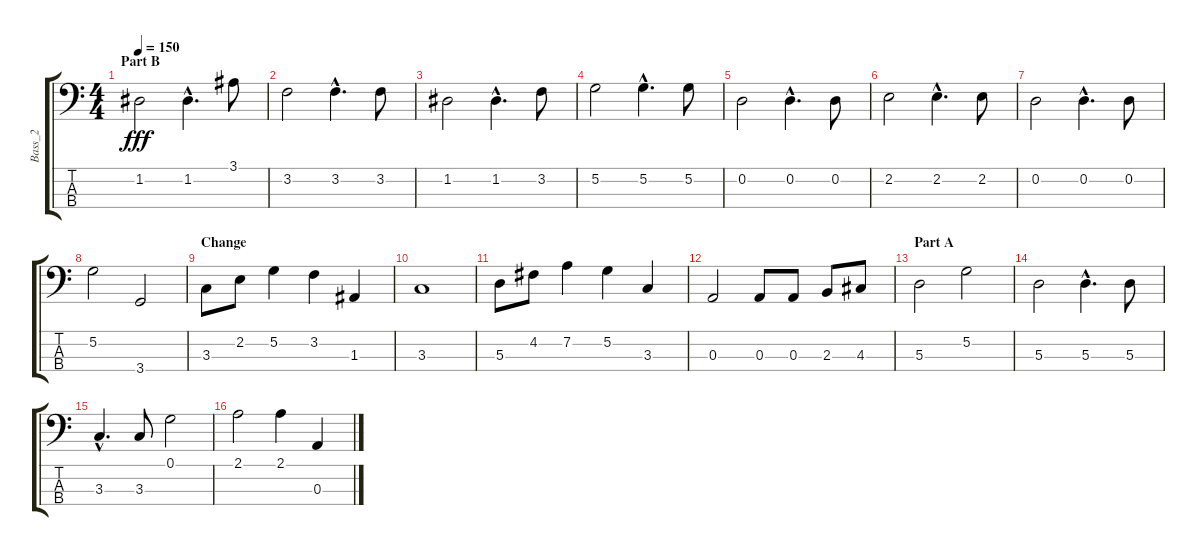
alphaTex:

\track ("Bass_2" "Bass_2") {instrument acousticbass}
\staff {score tabs}
\tuning (G2 D2 A1 E1) {hide}
\ts (4 4)
\section ("" "Part B")
\tempo 150
\clef f4
\ks c
1.2.2{dy fff} 1.2{hac}.4{d} 3.1.8 |
3.2.2 3.2{hac}.4{d} 3.2.8 |
1.2.2 1.2{hac}.4{d} 3.2.8 |
5.2.2 5.2{hac}.4{d} 5.2.8 |
0.2.2 0.2{hac}.4{d} 0.2.8 |
2.2.2 2.2{hac}.4{d} 2.2.8 |
0.2.2 0.2{hac}.4{d} 0.2.8 |
5.2.2 3.4.2 |
\section ("" "Change")
3.3.8 2.2.8 5.2.4 3.2.4 1.3.4 |
3.3.1 |
5.3.8 4.2.8 7.2.4 5.2.4 3.3.4 |
0.3.2 0.3.8 0.3.8 2.3.8 4.3.8 |
\section ("" "Part A")
5.3.2 5.2.2 |
5.3.2 5.3{hac}.4{d} 5.3.8 |
3.3{hac}.4{d} 3.3.8 0.1.2 |
2.1.2 2.1.4 0.3.4
